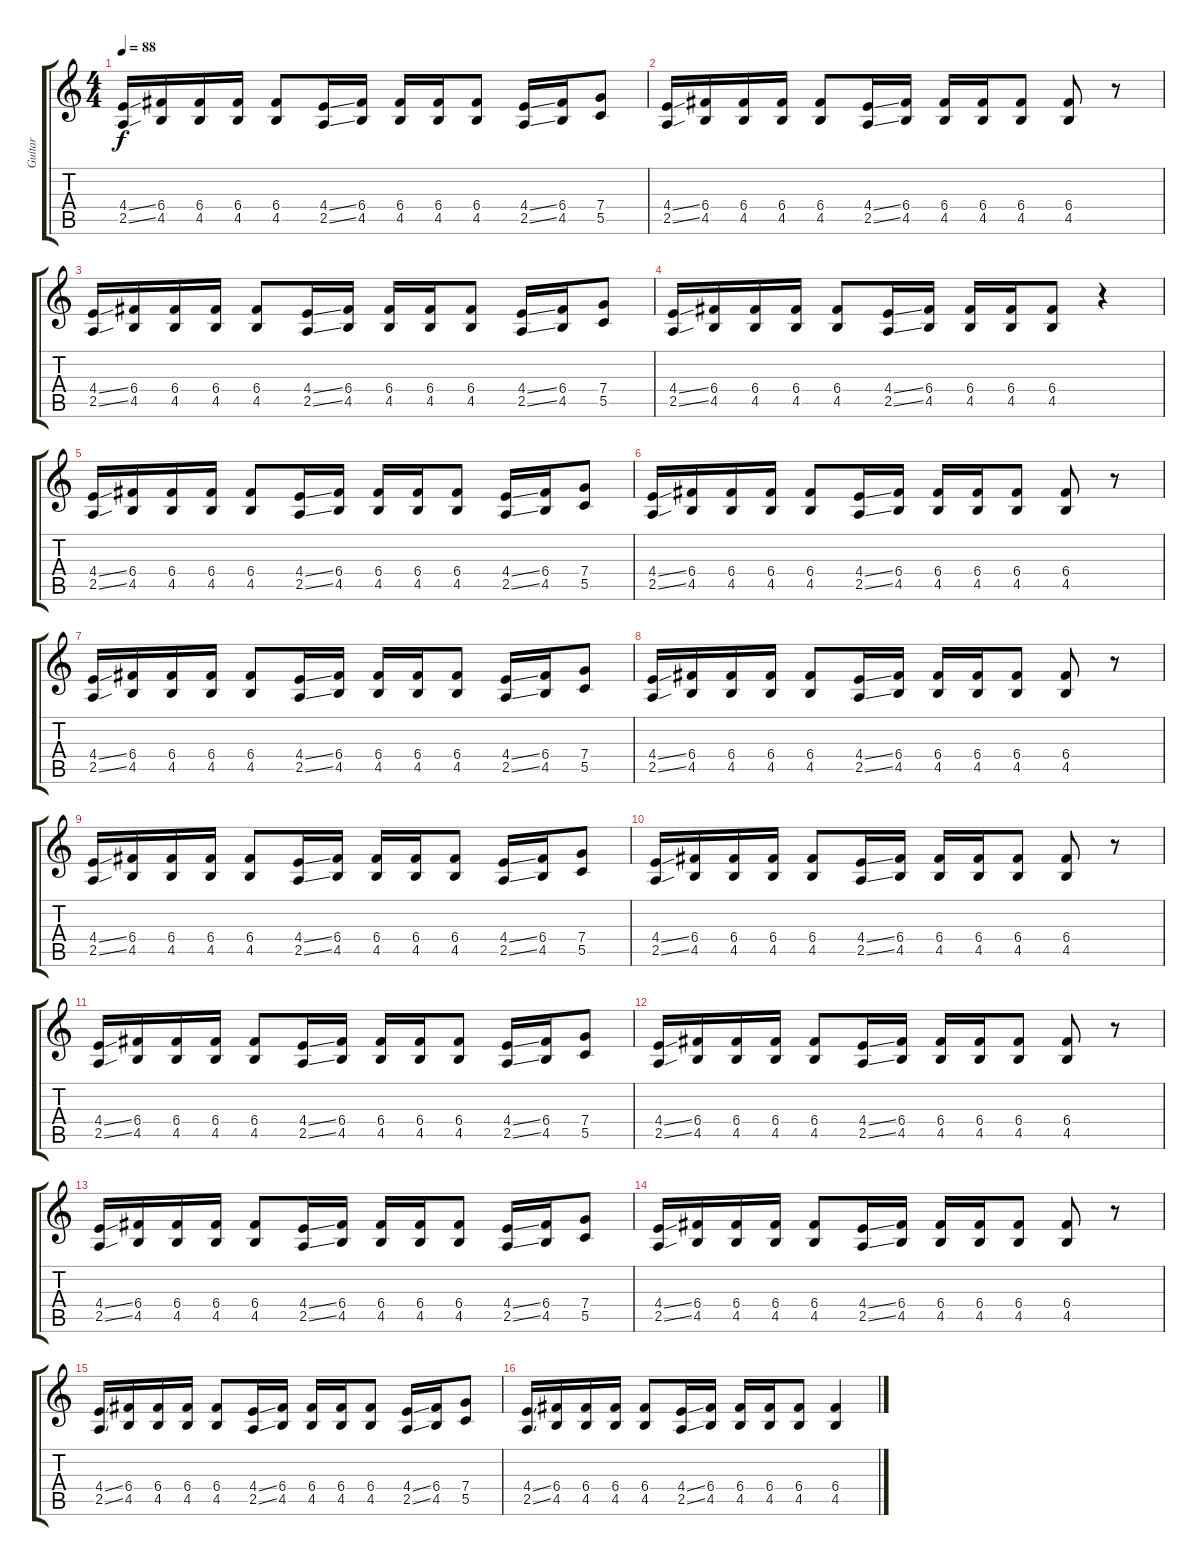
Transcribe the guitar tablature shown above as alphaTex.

\track ("Guitar" "Guitar") {instrument distortionguitar}
\staff {score tabs}
\tuning (D4 A3 F3 C3 G2 C2) {hide}
\ts (4 4)
\tempo 88
\clef g2
\ks c
(4.4{ss} 2.5{ss}).16{dy f instrument distortionguitar} (6.4 4.5).16 (6.4 4.5).16 (6.4 4.5).16 (6.4 4.5).8 (4.4{ss} 2.5{ss}).16 (6.4 4.5).16 (6.4 4.5).16 (6.4 4.5).16 (6.4 4.5).8 (4.4{ss} 2.5{ss}).16 (6.4 4.5).16 (7.4 5.5).8 |
(4.4{ss} 2.5{ss}).16 (6.4 4.5).16 (6.4 4.5).16 (6.4 4.5).16 (6.4 4.5).8 (4.4{ss} 2.5{ss}).16 (6.4 4.5).16 (6.4 4.5).16 (6.4 4.5).16 (6.4 4.5).8 (6.4 4.5).8 r.8 |
(4.4{ss} 2.5{ss}).16 (6.4 4.5).16 (6.4 4.5).16 (6.4 4.5).16 (6.4 4.5).8 (4.4{ss} 2.5{ss}).16 (6.4 4.5).16 (6.4 4.5).16 (6.4 4.5).16 (6.4 4.5).8 (4.4{ss} 2.5{ss}).16 (6.4 4.5).16 (7.4 5.5).8 |
(4.4{ss} 2.5{ss}).16 (6.4 4.5).16 (6.4 4.5).16 (6.4 4.5).16 (6.4 4.5).8 (4.4{ss} 2.5{ss}).16 (6.4 4.5).16 (6.4 4.5).16 (6.4 4.5).16 (6.4 4.5).8 r.4 |
(4.4{ss} 2.5{ss}).16 (6.4 4.5).16 (6.4 4.5).16 (6.4 4.5).16 (6.4 4.5).8 (4.4{ss} 2.5{ss}).16 (6.4 4.5).16 (6.4 4.5).16 (6.4 4.5).16 (6.4 4.5).8 (4.4{ss} 2.5{ss}).16 (6.4 4.5).16 (7.4 5.5).8 |
(4.4{ss} 2.5{ss}).16 (6.4 4.5).16 (6.4 4.5).16 (6.4 4.5).16 (6.4 4.5).8 (4.4{ss} 2.5{ss}).16 (6.4 4.5).16 (6.4 4.5).16 (6.4 4.5).16 (6.4 4.5).8 (6.4 4.5).8 r.8 |
(4.4{ss} 2.5{ss}).16 (6.4 4.5).16 (6.4 4.5).16 (6.4 4.5).16 (6.4 4.5).8 (4.4{ss} 2.5{ss}).16 (6.4 4.5).16 (6.4 4.5).16 (6.4 4.5).16 (6.4 4.5).8 (4.4{ss} 2.5{ss}).16 (6.4 4.5).16 (7.4 5.5).8 |
(4.4{ss} 2.5{ss}).16 (6.4 4.5).16 (6.4 4.5).16 (6.4 4.5).16 (6.4 4.5).8 (4.4{ss} 2.5{ss}).16 (6.4 4.5).16 (6.4 4.5).16 (6.4 4.5).16 (6.4 4.5).8 (6.4 4.5).8 r.8 |
(4.4{ss} 2.5{ss}).16 (6.4 4.5).16 (6.4 4.5).16 (6.4 4.5).16 (6.4 4.5).8 (4.4{ss} 2.5{ss}).16 (6.4 4.5).16 (6.4 4.5).16 (6.4 4.5).16 (6.4 4.5).8 (4.4{ss} 2.5{ss}).16 (6.4 4.5).16 (7.4 5.5).8 |
(4.4{ss} 2.5{ss}).16 (6.4 4.5).16 (6.4 4.5).16 (6.4 4.5).16 (6.4 4.5).8 (4.4{ss} 2.5{ss}).16 (6.4 4.5).16 (6.4 4.5).16 (6.4 4.5).16 (6.4 4.5).8 (6.4 4.5).8 r.8 |
(4.4{ss} 2.5{ss}).16 (6.4 4.5).16 (6.4 4.5).16 (6.4 4.5).16 (6.4 4.5).8 (4.4{ss} 2.5{ss}).16 (6.4 4.5).16 (6.4 4.5).16 (6.4 4.5).16 (6.4 4.5).8 (4.4{ss} 2.5{ss}).16 (6.4 4.5).16 (7.4 5.5).8 |
(4.4{ss} 2.5{ss}).16 (6.4 4.5).16 (6.4 4.5).16 (6.4 4.5).16 (6.4 4.5).8 (4.4{ss} 2.5{ss}).16 (6.4 4.5).16 (6.4 4.5).16 (6.4 4.5).16 (6.4 4.5).8 (6.4 4.5).8 r.8 |
(4.4{ss} 2.5{ss}).16 (6.4 4.5).16 (6.4 4.5).16 (6.4 4.5).16 (6.4 4.5).8 (4.4{ss} 2.5{ss}).16 (6.4 4.5).16 (6.4 4.5).16 (6.4 4.5).16 (6.4 4.5).8 (4.4{ss} 2.5{ss}).16 (6.4 4.5).16 (7.4 5.5).8 |
(4.4{ss} 2.5{ss}).16 (6.4 4.5).16 (6.4 4.5).16 (6.4 4.5).16 (6.4 4.5).8 (4.4{ss} 2.5{ss}).16 (6.4 4.5).16 (6.4 4.5).16 (6.4 4.5).16 (6.4 4.5).8 (6.4 4.5).8 r.8 |
(4.4{ss} 2.5{ss}).16 (6.4 4.5).16 (6.4 4.5).16 (6.4 4.5).16 (6.4 4.5).8 (4.4{ss} 2.5{ss}).16 (6.4 4.5).16 (6.4 4.5).16 (6.4 4.5).16 (6.4 4.5).8 (4.4{ss} 2.5{ss}).16 (6.4 4.5).16 (7.4 5.5).8 |
(4.4{ss} 2.5{ss}).16 (6.4 4.5).16 (6.4 4.5).16 (6.4 4.5).16 (6.4 4.5).8 (4.4{ss} 2.5{ss}).16 (6.4 4.5).16 (6.4 4.5).16 (6.4 4.5).16 (6.4 4.5).8 (6.4 4.5).4
